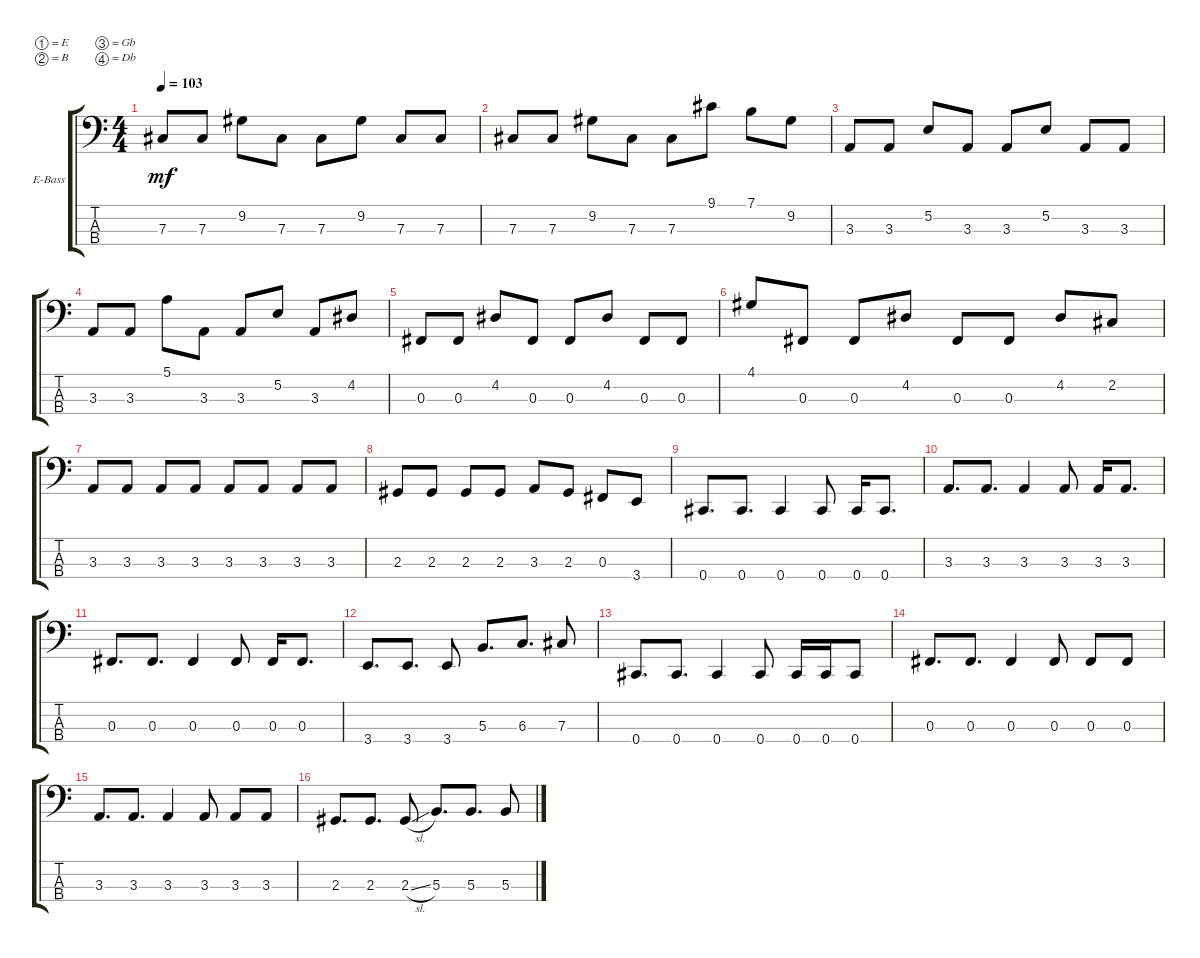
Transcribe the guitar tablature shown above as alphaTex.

\bracketExtendMode groupsimilarinstruments
\firstSystemTrackNameOrientation horizontal
\otherSystemsTrackNameOrientation horizontal
\track ("Bass" "E-Bass") {instrument electricbassfinger}
\staff {score tabs}
\tuning (E2 B1 Gb1 Db1)
\ts (4 4)
\tempo 103
\clef f4
\ks c
7.3.8{dy mf} 7.3.8 9.2.8 7.3.8 7.3.8 9.2.8 7.3.8 7.3.8 |
7.3.8 7.3.8 9.2.8 7.3.8 7.3.8 9.1.8 7.1.8 9.2.8 |
3.3.8 3.3.8 5.2.8 3.3.8 3.3.8 5.2.8 3.3.8 3.3.8 |
3.3.8 3.3.8 5.1.8 3.3.8 3.3.8 5.2.8 3.3.8 4.2.8 |
0.3.8 0.3.8 4.2.8 0.3.8 0.3.8 4.2.8 0.3.8 0.3.8 |
4.1.8 0.3.8 0.3.8 4.2.8 0.3.8 0.3.8 4.2.8 2.2.8 |
3.3.8 3.3.8 3.3.8 3.3.8 3.3.8 3.3.8 3.3.8 3.3.8 |
2.3.8 2.3.8 2.3.8 2.3.8 3.3.8 2.3.8 0.3.8 3.4.8 |
0.4.8{d} 0.4.8{d} 0.4.4 0.4.8 0.4.16 0.4.8{d} |
3.3.8{d} 3.3.8{d} 3.3.4 3.3.8 3.3.16 3.3.8{d} |
0.3.8{d} 0.3.8{d} 0.3.4 0.3.8 0.3.16 0.3.8{d} |
3.4.8{d} 3.4.8{d} 3.4.8 5.3.8{d} 6.3.8{d} 7.3.8 |
0.4.8{d} 0.4.8{d} 0.4.4 0.4.8 0.4.16 0.4.16 0.4.8 |
0.3.8{d} 0.3.8{d} 0.3.4 0.3.8 0.3.8 0.3.8 |
3.3.8{d} 3.3.8{d} 3.3.4 3.3.8 3.3.8 3.3.8 |
2.3.8{d} 2.3.8{d} 2.3{sl}.8 5.3.8{d} 5.3.8{d} 5.3.8
